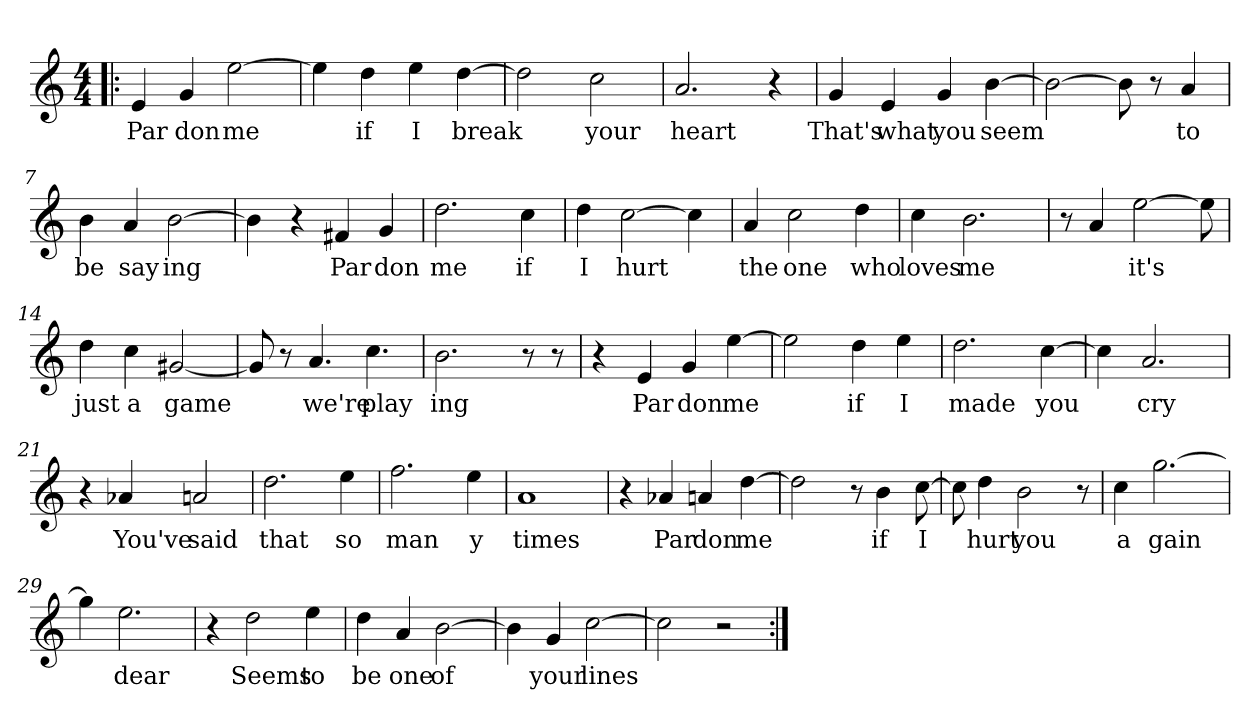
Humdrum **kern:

**kern	**text
*part1	*part1
*staff1	*staff1
*clefG2	*
*k[]	*
*C:	*
*M4/4	*
=1!|:	=1!|:
!	!LO:LY:b
4e/	Par
!	!LO:LY:b
4g/	don
!	!LO:LY:b
[2ee\	me
=2	=2
4ee\]	.
!	!LO:LY:b
4dd\	if
!	!LO:LY:b
4ee\	I
!	!LO:LY:b
[4dd\	break
=3	=3
2dd\]	.
!	!LO:LY:b
2cc\	your
=4	=4
!	!LO:LY:b
2.a/	heart
4r	.
=5	=5
!	!LO:LY:b
4g/	That's
!	!LO:LY:b
4e/	what
!	!LO:LY:b
4g/	you
!	!LO:LY:b
[4b\	seem
=6	=6
2b\_	.
8b\]	.
8r	.
!	!LO:LY:b
4a/	to
!!LO:LB:g=z
=7	=7
!	!LO:LY:b
4b\	be
!	!LO:LY:b
4a/	say
!	!LO:LY:b
[2b\	ing
=8	=8
4b\]	.
4r	.
!	!LO:LY:b
4f#X/	Par
!	!LO:LY:b
4g/	don
=9	=9
!	!LO:LY:b
2.dd\	me
!	!LO:LY:b
4cc\	if
=10	=10
!	!LO:LY:b
4dd\	I
!	!LO:LY:b
[2cc\	hurt
4cc\]	.
=11	=11
!	!LO:LY:b
4a/	the
!	!LO:LY:b
2cc\	one
!	!LO:LY:b
4dd\	who
=12	=12
!	!LO:LY:b
4cc\	loves
!	!LO:LY:b
2.b\	me
=13	=13
!	!LO:LY:b
8r	Cause
4a/	.
!	!LO:LY:b
[2ee\	it's
8ee\]	.
!!LO:LB:g=z
=14	=14
!	!LO:LY:b
4dd\	just
!	!LO:LY:b
4cc\	a
!	!LO:LY:b
[2g#X/	game
=15	=15
8g#/]	.
8r	.
!	!LO:LY:b
4.a/	we're
!	!LO:LY:b
4.cc\	play
=16	=16
!	!LO:LY:b
2.b\	ing
8r	.
8r	.
=17	=17
4r	.
!	!LO:LY:b
4e/	Par
!	!LO:LY:b
4g/	don
!	!LO:LY:b
[4ee\	me
=18	=18
2ee\]	.
!	!LO:LY:b
4dd\	if
!	!LO:LY:b
4ee\	I
=19	=19
!	!LO:LY:b
2.dd\	made
!	!LO:LY:b
[4cc\	you
=20	=20
4cc\]	.
!	!LO:LY:b
2.a/	cry
!!LO:LB:g=z
=21	=21
4r	.
!	!LO:LY:b
4a-X/	You've
!	!LO:LY:b
2an/	said
=22	=22
!	!LO:LY:b
2.dd\	that
!	!LO:LY:b
4ee\	so
=23	=23
!	!LO:LY:b
2.ff\	man
!	!LO:LY:b
4ee\	y
=24	=24
!	!LO:LY:b
1a	times
=25	=25
4r	.
!	!LO:LY:b
4a-X/	Par
!	!LO:LY:b
4an/	don
!	!LO:LY:b
[4dd\	me
=26	=26
2dd\]	.
8r	.
!	!LO:LY:b
4b\	if
!	!LO:LY:b
[8cc\	I
=27	=27
8cc\]	.
!	!LO:LY:b
4dd\	hurt
!	!LO:LY:b
2b\	you
8r	.
!!LO:LB:g=z
=28	=28
!	!LO:LY:b
4cc\	a
!	!LO:LY:b
[2.gg\	gain
=29	=29
4gg\]	.
!	!LO:LY:b
2.ee\	dear
=30	=30
4r	.
!	!LO:LY:b
2dd\	Seems
!	!LO:LY:b
4ee\	to
=31	=31
!	!LO:LY:b
4dd\	be
!	!LO:LY:b
4a/	one
!	!LO:LY:b
[2b\	of
=32	=32
4b\]	.
!	!LO:LY:b
4g/	your
!	!LO:LY:b
[2cc\	lines
=33	=33
2cc\]	.
2r	.
=:|!	=:|!
*-	*-
